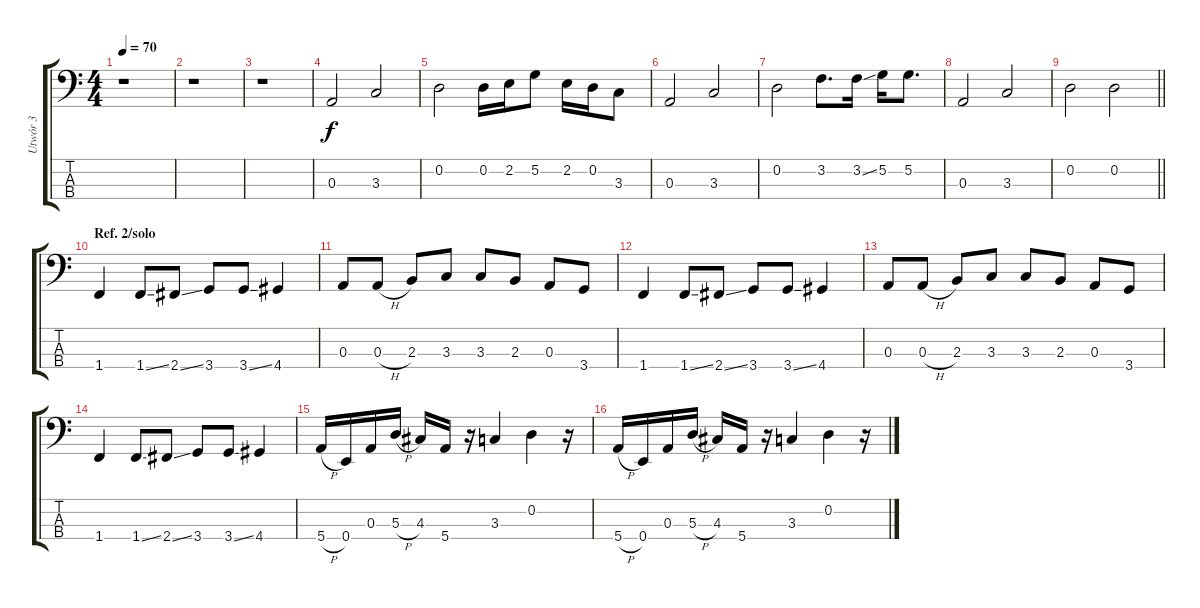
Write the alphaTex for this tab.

\track ("Utwór 3" "Utwór 3") {instrument electricbassfinger}
\staff {score tabs}
\tuning (G2 D2 A1 E1) {hide}
\ts (4 4)
\tempo 70
\clef f4
\ks c
r.1{dy f} |
r.1 |
r.1 |
0.3.2 3.3.2 |
0.2.2 0.2.16 2.2.16 5.2.8 2.2.16 0.2.16 3.3.8 |
0.3.2 3.3.2 |
0.2.2 3.2.8{d} 3.2{ss}.16 5.2.16 5.2.8{d} |
0.3.2 3.3.2 |
\barLineRight lightlight
0.2.2 0.2.2 |
\section ("" "Ref. 2/solo")
1.4.4 1.4{ss}.8 2.4{ss}.8 3.4.8 3.4{ss}.8 4.4.4 |
0.3.8 0.3{h}.8 2.3.8 3.3.8 3.3.8 2.3.8 0.3.8 3.4.8 |
1.4.4 1.4{ss}.8 2.4{ss}.8 3.4.8 3.4{ss}.8 4.4.4 |
0.3.8 0.3{h}.8 2.3.8 3.3.8 3.3.8 2.3.8 0.3.8 3.4.8 |
1.4.4 1.4{ss}.8 2.4{ss}.8 3.4.8 3.4{ss}.8 4.4.4 |
5.4{h}.16 0.4.16 0.3.16 5.3{h}.16 4.3.16 5.4.16 r.16 3.3.4 0.2.4 r.16 |
5.4{h}.16 0.4.16 0.3.16 5.3{h}.16 4.3.16 5.4.16 r.16 3.3.4 0.2.4 r.16
